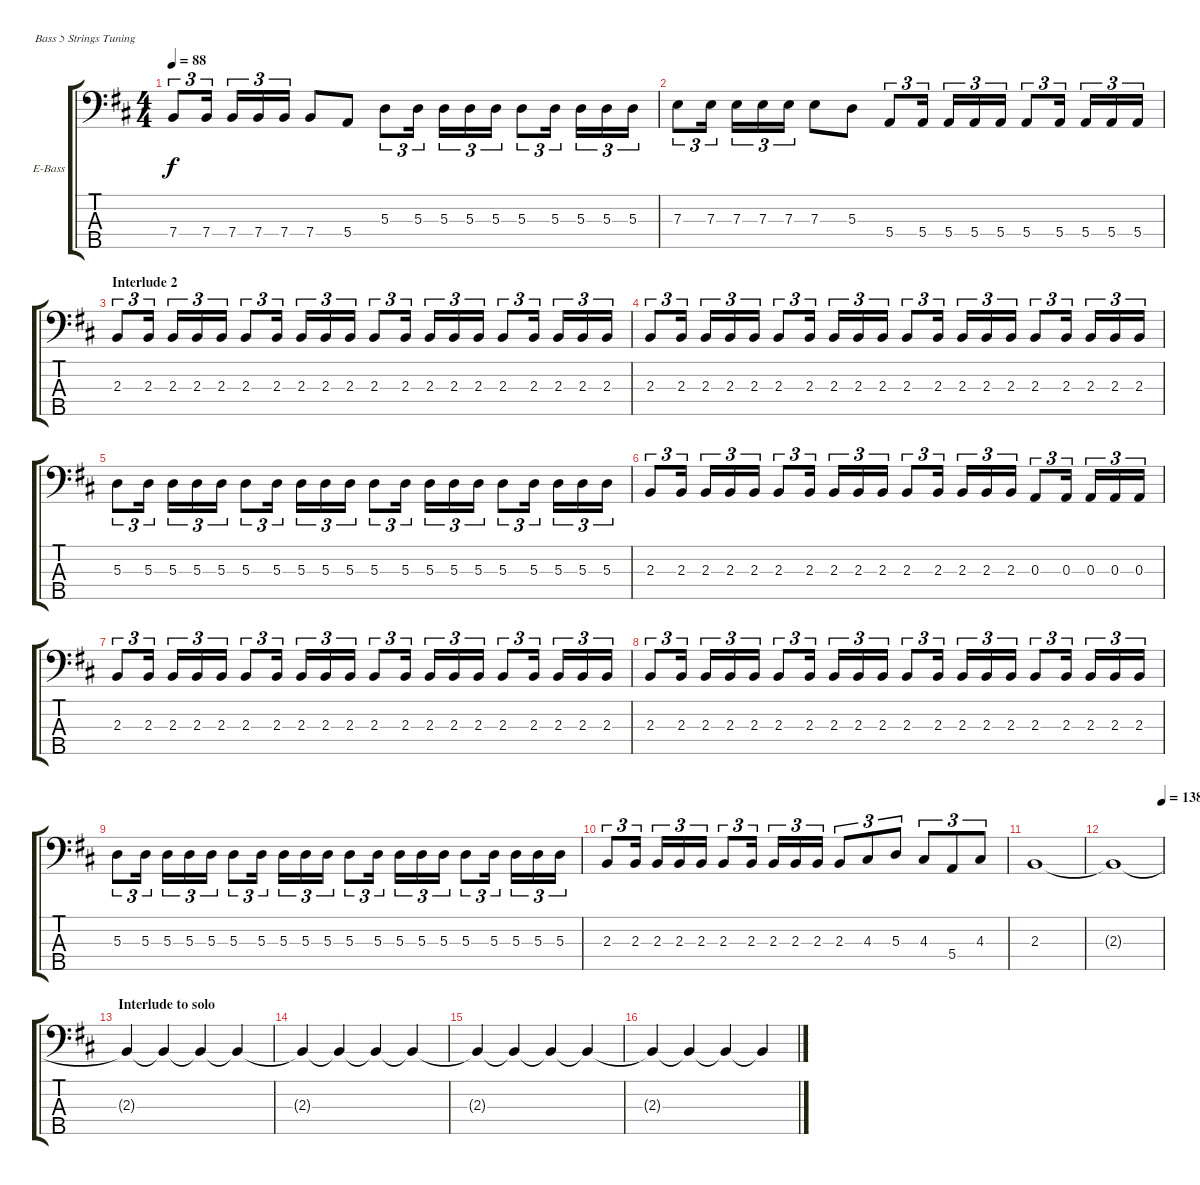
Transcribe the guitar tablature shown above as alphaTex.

\defaultSystemsLayout 4
\bracketExtendMode groupsimilarinstruments
\firstSystemTrackNameOrientation horizontal
\otherSystemsTrackNameOrientation horizontal
\track ("Electric Bass" "E-Bass") {instrument electricbassfinger}
\staff {score tabs}
\tuning (G2 D2 A1 E1 B0)
\ts (4 4)
\tempo 88
\clef f4
\ks d
7.4.8{tu (3 2) dy f} 7.4.16{tu (3 2)} 7.4.16{tu (3 2)} 7.4.16{tu (3 2)} 7.4.16{tu (3 2)} 7.4.8 5.4.8 5.3.8{tu (3 2)} 5.3.16{tu (3 2)} 5.3.16{tu (3 2)} 5.3.16{tu (3 2)} 5.3.16{tu (3 2)} 5.3.8{tu (3 2)} 5.3.16{tu (3 2)} 5.3.16{tu (3 2)} 5.3.16{tu (3 2)} 5.3.16{tu (3 2)} |
7.3.8{tu (3 2)} 7.3.16{tu (3 2)} 7.3.16{tu (3 2)} 7.3.16{tu (3 2)} 7.3.16{tu (3 2)} 7.3.8 5.3.8 5.4.8{tu (3 2)} 5.4.16{tu (3 2)} 5.4.16{tu (3 2)} 5.4.16{tu (3 2)} 5.4.16{tu (3 2)} 5.4.8{tu (3 2)} 5.4.16{tu (3 2)} 5.4.16{tu (3 2)} 5.4.16{tu (3 2)} 5.4.16{tu (3 2)} |
\section ("" "Interlude 2")
2.3.8{tu (3 2)} 2.3.16{tu (3 2)} 2.3.16{tu (3 2)} 2.3.16{tu (3 2)} 2.3.16{tu (3 2)} 2.3.8{tu (3 2)} 2.3.16{tu (3 2)} 2.3.16{tu (3 2)} 2.3.16{tu (3 2)} 2.3.16{tu (3 2)} 2.3.8{tu (3 2)} 2.3.16{tu (3 2)} 2.3.16{tu (3 2)} 2.3.16{tu (3 2)} 2.3.16{tu (3 2)} 2.3.8{tu (3 2)} 2.3.16{tu (3 2)} 2.3.16{tu (3 2)} 2.3.16{tu (3 2)} 2.3.16{tu (3 2)} |
2.3.8{tu (3 2)} 2.3.16{tu (3 2)} 2.3.16{tu (3 2)} 2.3.16{tu (3 2)} 2.3.16{tu (3 2)} 2.3.8{tu (3 2)} 2.3.16{tu (3 2)} 2.3.16{tu (3 2)} 2.3.16{tu (3 2)} 2.3.16{tu (3 2)} 2.3.8{tu (3 2)} 2.3.16{tu (3 2)} 2.3.16{tu (3 2)} 2.3.16{tu (3 2)} 2.3.16{tu (3 2)} 2.3.8{tu (3 2)} 2.3.16{tu (3 2)} 2.3.16{tu (3 2)} 2.3.16{tu (3 2)} 2.3.16{tu (3 2)} |
5.3.8{tu (3 2)} 5.3.16{tu (3 2)} 5.3.16{tu (3 2)} 5.3.16{tu (3 2)} 5.3.16{tu (3 2)} 5.3.8{tu (3 2)} 5.3.16{tu (3 2)} 5.3.16{tu (3 2)} 5.3.16{tu (3 2)} 5.3.16{tu (3 2)} 5.3.8{tu (3 2)} 5.3.16{tu (3 2)} 5.3.16{tu (3 2)} 5.3.16{tu (3 2)} 5.3.16{tu (3 2)} 5.3.8{tu (3 2)} 5.3.16{tu (3 2)} 5.3.16{tu (3 2)} 5.3.16{tu (3 2)} 5.3.16{tu (3 2)} |
2.3.8{tu (3 2)} 2.3.16{tu (3 2)} 2.3.16{tu (3 2)} 2.3.16{tu (3 2)} 2.3.16{tu (3 2)} 2.3.8{tu (3 2)} 2.3.16{tu (3 2)} 2.3.16{tu (3 2)} 2.3.16{tu (3 2)} 2.3.16{tu (3 2)} 2.3.8{tu (3 2)} 2.3.16{tu (3 2)} 2.3.16{tu (3 2)} 2.3.16{tu (3 2)} 2.3.16{tu (3 2)} 0.3.8{tu (3 2)} 0.3.16{tu (3 2)} 0.3.16{tu (3 2)} 0.3.16{tu (3 2)} 0.3.16{tu (3 2)} |
2.3.8{tu (3 2)} 2.3.16{tu (3 2)} 2.3.16{tu (3 2)} 2.3.16{tu (3 2)} 2.3.16{tu (3 2)} 2.3.8{tu (3 2)} 2.3.16{tu (3 2)} 2.3.16{tu (3 2)} 2.3.16{tu (3 2)} 2.3.16{tu (3 2)} 2.3.8{tu (3 2)} 2.3.16{tu (3 2)} 2.3.16{tu (3 2)} 2.3.16{tu (3 2)} 2.3.16{tu (3 2)} 2.3.8{tu (3 2)} 2.3.16{tu (3 2)} 2.3.16{tu (3 2)} 2.3.16{tu (3 2)} 2.3.16{tu (3 2)} |
2.3.8{tu (3 2)} 2.3.16{tu (3 2)} 2.3.16{tu (3 2)} 2.3.16{tu (3 2)} 2.3.16{tu (3 2)} 2.3.8{tu (3 2)} 2.3.16{tu (3 2)} 2.3.16{tu (3 2)} 2.3.16{tu (3 2)} 2.3.16{tu (3 2)} 2.3.8{tu (3 2)} 2.3.16{tu (3 2)} 2.3.16{tu (3 2)} 2.3.16{tu (3 2)} 2.3.16{tu (3 2)} 2.3.8{tu (3 2)} 2.3.16{tu (3 2)} 2.3.16{tu (3 2)} 2.3.16{tu (3 2)} 2.3.16{tu (3 2)} |
5.3.8{tu (3 2)} 5.3.16{tu (3 2)} 5.3.16{tu (3 2)} 5.3.16{tu (3 2)} 5.3.16{tu (3 2)} 5.3.8{tu (3 2)} 5.3.16{tu (3 2)} 5.3.16{tu (3 2)} 5.3.16{tu (3 2)} 5.3.16{tu (3 2)} 5.3.8{tu (3 2)} 5.3.16{tu (3 2)} 5.3.16{tu (3 2)} 5.3.16{tu (3 2)} 5.3.16{tu (3 2)} 5.3.8{tu (3 2)} 5.3.16{tu (3 2)} 5.3.16{tu (3 2)} 5.3.16{tu (3 2)} 5.3.16{tu (3 2)} |
2.3.8{tu (3 2)} 2.3.16{tu (3 2)} 2.3.16{tu (3 2)} 2.3.16{tu (3 2)} 2.3.16{tu (3 2)} 2.3.8{tu (3 2)} 2.3.16{tu (3 2)} 2.3.16{tu (3 2)} 2.3.16{tu (3 2)} 2.3.16{tu (3 2)} 2.3.8{tu (3 2)} 4.3.8{tu (3 2)} 5.3.8{tu (3 2)} 4.3.8{tu (3 2)} 5.4.8{tu (3 2)} 4.3.8{tu (3 2)} |
2.3.1 |
\tempo (138 0.99375)
2.3{t}.1 |
\section ("" "Interlude to solo")
2.3{t}.4 2.3{t}.4 2.3{t}.4 2.3{t}.4 |
2.3{t}.4 2.3{t}.4 2.3{t}.4 2.3{t}.4 |
2.3{t}.4 2.3{t}.4 2.3{t}.4 2.3{t}.4 |
2.3{t}.4 2.3{t}.4 2.3{t}.4 2.3{t}.4
